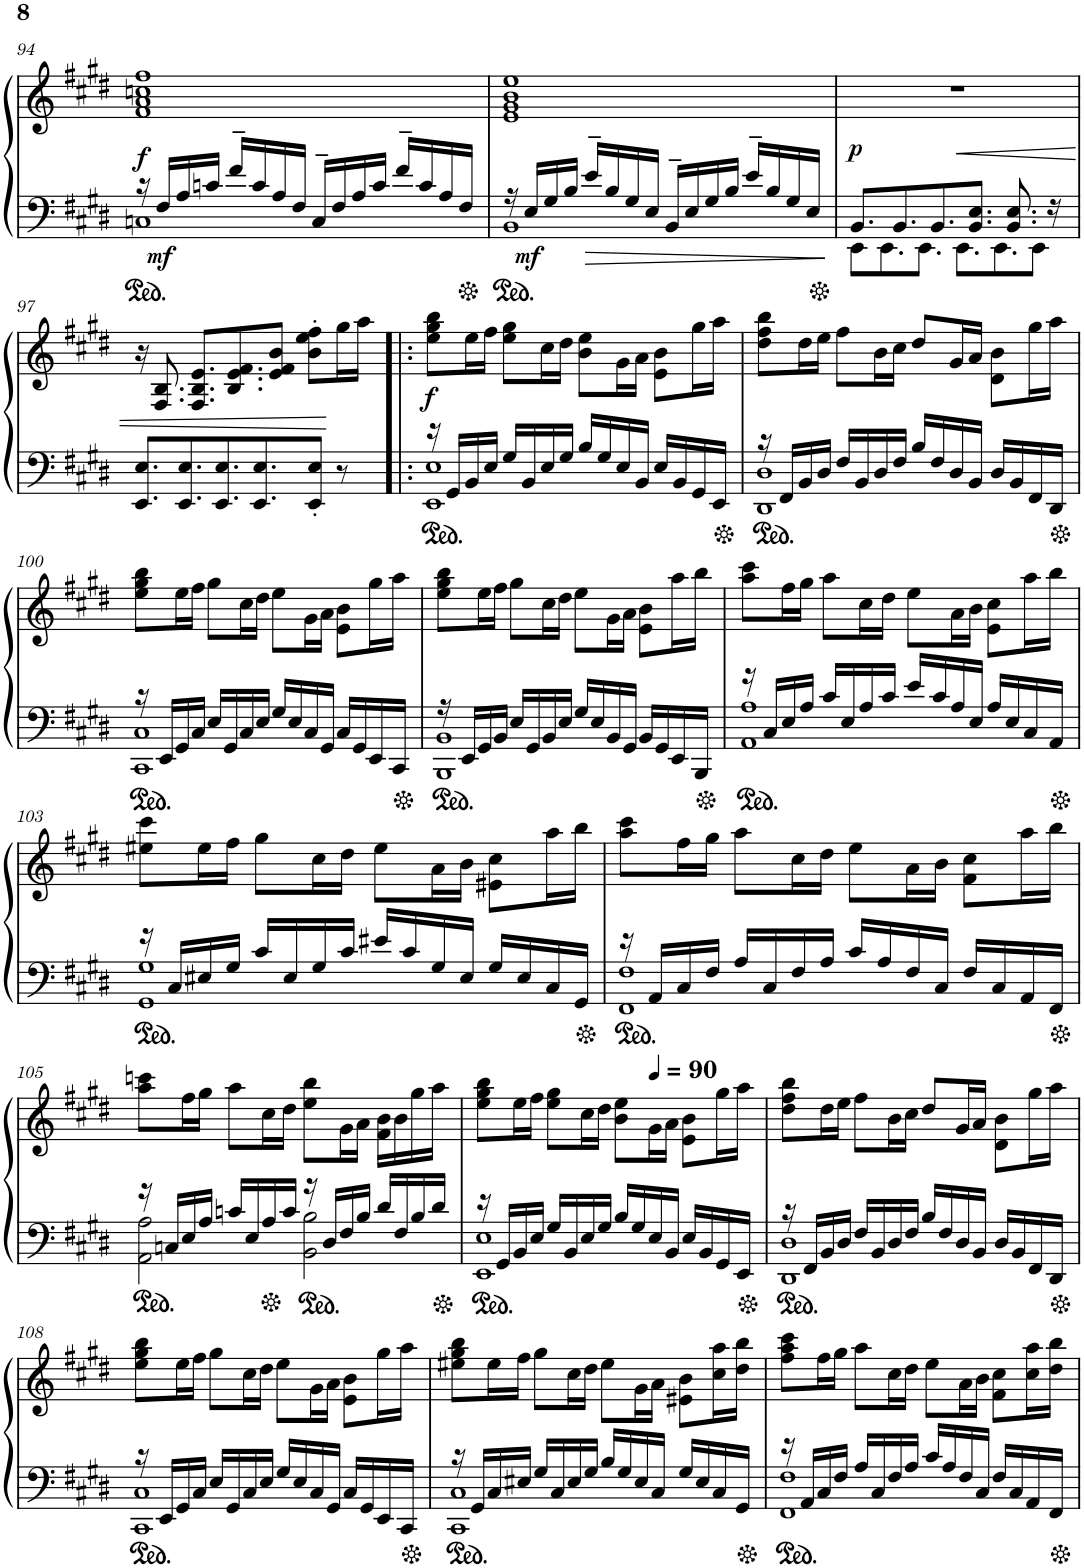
**kern	**kern	**dynam
*part1	*part1	*part1
*staff2	*staff1	*staff1/2
*I"Piano	*	*
*I'Pno.	*	*
!!LO:PB:g=z
*clefF4	*clefG2	*
*k[f#c#g#d#]	*k[f#c#g#d#]	*
*M4/4	*M4/4	*
=94	=94	=94
*^	*	*
!	!	!	!LO:DY:b
16r	1Cn	1f# 1a 1ccn 1ff#	f
!	!	!	!LO:DY:b=2
16F#/LL	.	.	mf
16A/	.	.	.
16cn/JJ	.	.	.
16f#~^^/LL	.	.	.
16c/	.	.	.
16A/	.	.	.
16F#/JJ	.	.	.
16C~^^/LL	.	.	.
16F#/	.	.	.
16A/	.	.	.
16c/JJ	.	.	.
16f#~^^/LL	.	.	.
16c/	.	.	.
16A/	.	.	.
16F#/JJ	.	.	.
=95	=95	=95	=95
16r	1BB	1e 1g# 1b 1ee	.
!	!	!	!LO:DY:b=2
16E/LL	.	.	mf
16G#/	.	.	.
16B/JJ	.	.	.
16e~^^/LL	.	.	.
16B/	.	.	.
16G#/	.	.	.
16E/JJ	.	.	.
16BB~^^/LL	.	.	.
16E/	.	.	.
16G#/	.	.	.
16B/JJ	.	.	.
16e~^^/LL	.	.	.
16B/	.	.	.
16G#/	.	.	.
16E/JJ	.	.	.
=96	=96	=96	=96
!	!	!	!LO:DY:a=2
8.BB/L	8EE\L	1r	p
.	8.EE\	.	.
8.BB/	.	.	.
.	8.EE\J	.	.
8.BB/	.	.	.
.	8.EE\L	.	.
8.BB/ 8.E/J	.	.	.
.	8.EE\	.	.
8.BB/ 8.E/	.	.	.
.	8EE\J	.	.
16r	.	.	.
*v	*v	*	*
!!LO:LB:g=z
=97	=97	=97
8.EE/ 8.E/L	16r	.
.	8.F#/ 8.B/	.
8.EE/ 8.E/	.	.
.	8.F#/ 8.B/ 8.e/L	.
8.EE/ 8.E/	.	.
.	8.B/ 8.e/ 8.f#/	.
8.EE/ 8.E/	.	.
.	8e/ 8f#/ 8b/J	.
8EE/' 8E/'J	8b\' 8ee\' 8ff#\'L	.
8r	16gg#\L	.
.	16aa\JJ	.
=98!|:	=98!|:	=98!|:
*^	*	*
!	!	!	!LO:DY:b
16r	1EE 1E	8ee\ 8gg#\ 8bb\L	f
16GG#/LL	.	.	.
16BB/	.	16ee\L	.
16E/JJ	.	16ff#\JJ	.
16G#/LL	.	8ee\ 8gg#\L	.
16BB/	.	.	.
16E/	.	16cc#\L	.
16G#/JJ	.	16dd#\JJ	.
16B/LL	.	8b\ 8ee\L	.
16G#/	.	.	.
16E/	.	16g#\L	.
16BB/JJ	.	16a\JJ	.
16E/LL	.	8e\ 8b\L	.
16BB/	.	.	.
16GG#/	.	16gg#\L	.
16EE/JJ	.	16aa\JJ	.
=99	=99	=99	=99
16r	1DD# 1D#	8dd#\ 8ff#\ 8bb\L	.
16FF#/LL	.	.	.
16BB/	.	16dd#\L	.
16D#/JJ	.	16ee\JJ	.
16F#/LL	.	8ff#\L	.
16BB/	.	.	.
16D#/	.	16b\L	.
16F#/JJ	.	16cc#\JJ	.
16B/LL	.	8dd#/L	.
16F#/	.	.	.
16D#/	.	16g#/L	.
16BB/JJ	.	16a/JJ	.
16D#/LL	.	8d#\ 8b\L	.
16BB/	.	.	.
16FF#/	.	16gg#\L	.
16DD#/JJ	.	16aa\JJ	.
!!LO:LB:g=z
=100	=100	=100	=100
16r	1CC# 1C#	8ee\ 8gg#\ 8bb\L	.
16EE/LL	.	.	.
16GG#/	.	16ee\L	.
16C#/JJ	.	16ff#\JJ	.
16E/LL	.	8gg#\L	.
16GG#/	.	.	.
16C#/	.	16cc#\L	.
16E/JJ	.	16dd#\JJ	.
16G#/LL	.	8ee\L	.
16E/	.	.	.
16C#/	.	16g#\L	.
16GG#/JJ	.	16a\JJ	.
16C#/LL	.	8e\ 8b\L	.
16GG#/	.	.	.
16EE/	.	16gg#\L	.
16CC#/JJ	.	16aa\JJ	.
=101	=101	=101	=101
16r	1BBB 1BB	8ee\ 8gg#\ 8bb\L	.
16EE/LL	.	.	.
16GG#/	.	16ee\L	.
16BB/JJ	.	16ff#\JJ	.
16E/LL	.	8gg#\L	.
16GG#/	.	.	.
16BB/	.	16cc#\L	.
16E/JJ	.	16dd#\JJ	.
16G#/LL	.	8ee\L	.
16E/	.	.	.
16BB/	.	16g#\L	.
16GG#/JJ	.	16a\JJ	.
16BB/LL	.	8e\ 8b\L	.
16GG#/	.	.	.
16EE/	.	16aa\L	.
16BBB/JJ	.	16bb\JJ	.
=102	=102	=102	=102
16r	1AA 1A	8aa\ 8ccc#\L	.
16C#/LL	.	.	.
16E/	.	16ff#\L	.
16A/JJ	.	16gg#\JJ	.
16c#/LL	.	8aa\L	.
16E/	.	.	.
16A/	.	16cc#\L	.
16c#/JJ	.	16dd#\JJ	.
16e/LL	.	8ee\L	.
16c#/	.	.	.
16A/	.	16a\L	.
16E/JJ	.	16b\JJ	.
16A/LL	.	8e\ 8cc#\L	.
16E/	.	.	.
16C#/	.	16aa\L	.
16AA/JJ	.	16bb\JJ	.
!!LO:LB:g=z
=103	=103	=103	=103
16r	1GG# 1G#	8ee#X\ 8ccc#\L	.
16C#/LL	.	.	.
16E#X/	.	16ee#\L	.
16G#/JJ	.	16ff#\JJ	.
16c#/LL	.	8gg#\L	.
16E#/	.	.	.
16G#/	.	16cc#\L	.
16c#/JJ	.	16dd#\JJ	.
16e#X/LL	.	8ee#\L	.
16c#/	.	.	.
16G#/	.	16a\L	.
16E#/JJ	.	16b\JJ	.
16G#/LL	.	8e#X\ 8cc#\L	.
16E#/	.	.	.
16C#/	.	16aa\L	.
16GG#/JJ	.	16bb\JJ	.
=104	=104	=104	=104
16r	1FF# 1F#	8aa\ 8ccc#\L	.
16AA/LL	.	.	.
16C#/	.	16ff#\L	.
16F#/JJ	.	16gg#\JJ	.
16A/LL	.	8aa\L	.
16C#/	.	.	.
16F#/	.	16cc#\L	.
16A/JJ	.	16dd#\JJ	.
16c#/LL	.	8ee\L	.
16A/	.	.	.
16F#/	.	16a\L	.
16C#/JJ	.	16b\JJ	.
16F#/LL	.	8f#\ 8cc#\L	.
16C#/	.	.	.
16AA/	.	16aa\L	.
16FF#/JJ	.	16bb\JJ	.
!!LO:LB:g=z
=105	=105	=105	=105
16r	2AA\ 2A\	8aa\ 8cccn\L	.
16Cn/LL	.	.	.
16E/	.	16ff#\L	.
16A/JJ	.	16gg#\JJ	.
16cn/LL	.	8aa\L	.
16E/	.	.	.
16A/	.	16cc#\L	.
16c/JJ	.	16dd#\JJ	.
16r	2BB\ 2B\	8ee\ 8bb\L	.
16D#/LL	.	.	.
16F#/	.	16g#\L	.
16B/JJ	.	16a\JJ	.
16d#/LL	.	16f#\ 16b\LL	.
16F#/	.	16b\	.
16B/	.	16gg#\	.
16d#/JJ	.	16aa\JJ	.
=106	=106	=106	=106
16r	1EE 1E	8ee\ 8gg#\ 8bb\L	.
16GG#/LL	.	.	.
16BB/	.	16ee\L	.
16E/JJ	.	16ff#\JJ	.
16G#/LL	.	8ee\ 8gg#\L	.
16BB/	.	.	.
16E/	.	16cc#\L	.
16G#/JJ	.	16dd#\JJ	.
16B/LL	.	8b\ 8ee\L	.
16G#/	.	.	.
*	*	*MM90	*
16E/	.	16g#\L	.
16BB/JJ	.	16a\JJ	.
16E/LL	.	8e\ 8b\L	.
16BB/	.	.	.
16GG#/	.	16gg#\L	.
16EE/JJ	.	16aa\JJ	.
=107	=107	=107	=107
16r	1DD# 1D#	8dd#\ 8ff#\ 8bb\L	.
16FF#/LL	.	.	.
16BB/	.	16dd#\L	.
16D#/JJ	.	16ee\JJ	.
16F#/LL	.	8ff#\L	.
16BB/	.	.	.
16D#/	.	16b\L	.
16F#/JJ	.	16cc#\JJ	.
16B/LL	.	8dd#/L	.
16F#/	.	.	.
16D#/	.	16g#/L	.
16BB/JJ	.	16a/JJ	.
16D#/LL	.	8d#\ 8b\L	.
16BB/	.	.	.
16FF#/	.	16gg#\L	.
16DD#/JJ	.	16aa\JJ	.
!!LO:LB:g=z
=108	=108	=108	=108
16r	1CC# 1C#	8ee\ 8gg#\ 8bb\L	.
16EE/LL	.	.	.
16GG#/	.	16ee\L	.
16C#/JJ	.	16ff#\JJ	.
16E/LL	.	8gg#\L	.
16GG#/	.	.	.
16C#/	.	16cc#\L	.
16E/JJ	.	16dd#\JJ	.
16G#/LL	.	8ee\L	.
16E/	.	.	.
16C#/	.	16g#\L	.
16GG#/JJ	.	16a\JJ	.
16C#/LL	.	8e\ 8b\L	.
16GG#/	.	.	.
16EE/	.	16gg#\L	.
16CC#/JJ	.	16aa\JJ	.
=109	=109	=109	=109
16r	1CC# 1C#	8ee#X\ 8gg#\ 8bb\L	.
16GG#/LL	.	.	.
16C#/	.	16ee#\L	.
16E#X/JJ	.	16ff#\JJ	.
16G#/LL	.	8gg#\L	.
16C#/	.	.	.
16E#/	.	16cc#\L	.
16G#/JJ	.	16dd#\JJ	.
16B/LL	.	8ee#\L	.
16G#/	.	.	.
16E#/	.	16g#\L	.
16C#/JJ	.	16a\JJ	.
16G#/LL	.	8e#X\ 8b\L	.
16E#/	.	.	.
16C#/	.	16cc#\ 16aa\L	.
16GG#/JJ	.	16dd#\ 16bb\JJ	.
=110	=110	=110	=110
16r	1FF# 1F#	8ff#\ 8aa\ 8ccc#\L	.
16AA/LL	.	.	.
16C#/	.	16ff#\L	.
16F#/JJ	.	16gg#\JJ	.
16A/LL	.	8aa\L	.
16C#/	.	.	.
16F#/	.	16cc#\L	.
16A/JJ	.	16dd#\JJ	.
16c#/LL	.	8ee\L	.
16A/	.	.	.
16F#/	.	16a\L	.
16C#/JJ	.	16b\JJ	.
16F#/LL	.	8f#\ 8cc#\L	.
16C#/	.	.	.
16AA/	.	16cc#\ 16aa\L	.
16FF#/JJ	.	16dd#\ 16bb\JJ	.
*v	*v	*	*
=	=	=
*-	*-	*-
